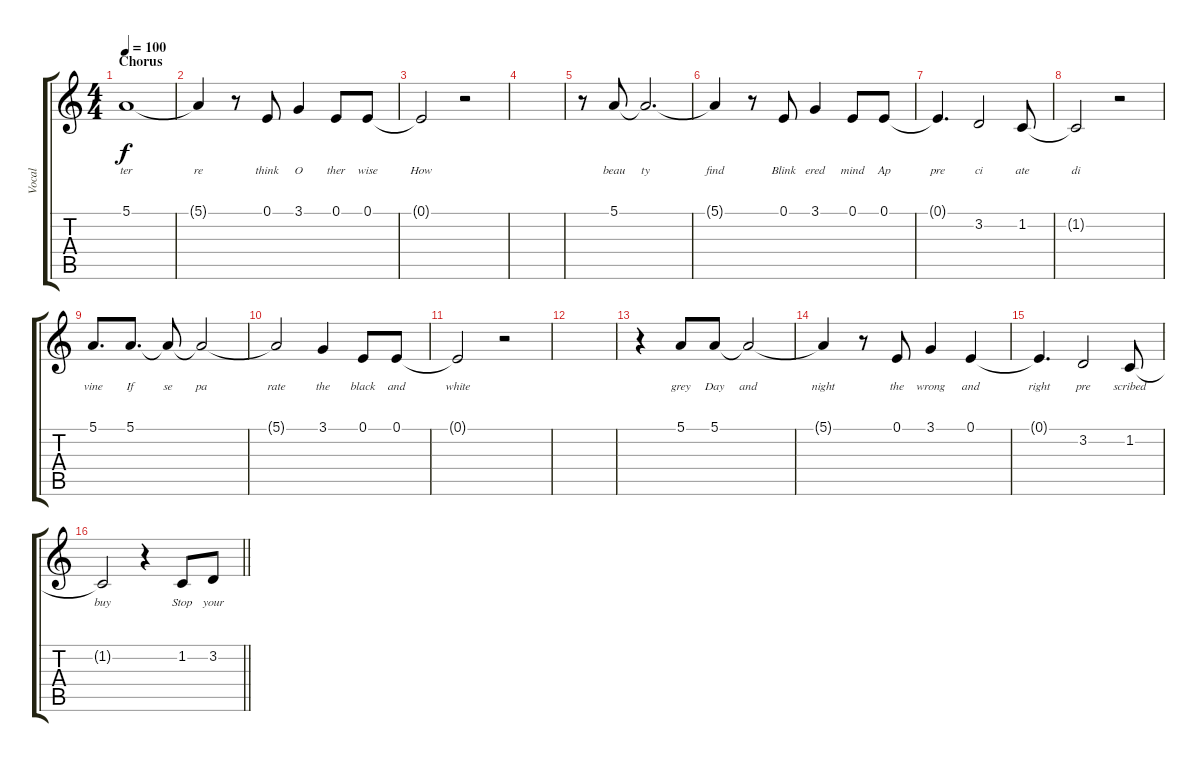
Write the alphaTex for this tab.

\track ("Vocal" "Vocal") {instrument acousticgrandpiano}
\staff {score tabs}
\tuning (E4 B3 G3 D3 A2 E2) {hide}
\ts (4 4)
\section ("" "Chorus")
\tempo 100
\clef g2
\ks c
5.1.1{lyrics (0 "ter") lyrics (1 "") lyrics (2 "") lyrics (3 "") lyrics (4 "") dy f} |
5.1{t}.4{lyrics (0 "re") lyrics (1 "") lyrics (2 "") lyrics (3 "") lyrics (4 "")} r.8 0.1.8{lyrics (0 "think") lyrics (1 "") lyrics (2 "") lyrics (3 "") lyrics (4 "")} 3.1.4{lyrics (0 "O") lyrics (1 "") lyrics (2 "") lyrics (3 "") lyrics (4 "")} 0.1.8{lyrics (0 "ther") lyrics (1 "") lyrics (2 "") lyrics (3 "") lyrics (4 "")} 0.1.8{lyrics (0 "wise") lyrics (1 "") lyrics (2 "") lyrics (3 "") lyrics (4 "")} |
0.1{t}.2{lyrics (0 "How") lyrics (1 "") lyrics (2 "") lyrics (3 "") lyrics (4 "")} r.2 |
|
r.8 5.1.8{lyrics (0 "beau") lyrics (1 "") lyrics (2 "") lyrics (3 "") lyrics (4 "")} 5.1{t}.2{d lyrics (0 "ty") lyrics (1 "") lyrics (2 "") lyrics (3 "") lyrics (4 "")} |
5.1{t}.4{lyrics (0 "find") lyrics (1 "") lyrics (2 "") lyrics (3 "") lyrics (4 "")} r.8 0.1.8{lyrics (0 "Blink") lyrics (1 "") lyrics (2 "") lyrics (3 "") lyrics (4 "")} 3.1.4{lyrics (0 "ered") lyrics (1 "") lyrics (2 "") lyrics (3 "") lyrics (4 "")} 0.1.8{lyrics (0 "mind") lyrics (1 "") lyrics (2 "") lyrics (3 "") lyrics (4 "")} 0.1.8{lyrics (0 "Ap") lyrics (1 "") lyrics (2 "") lyrics (3 "") lyrics (4 "")} |
0.1{t}.4{d lyrics (0 "pre") lyrics (1 "") lyrics (2 "") lyrics (3 "") lyrics (4 "")} 3.2.2{lyrics (0 "ci") lyrics (1 "") lyrics (2 "") lyrics (3 "") lyrics (4 "")} 1.2.8{lyrics (0 "ate") lyrics (1 "") lyrics (2 "") lyrics (3 "") lyrics (4 "")} |
1.2{t}.2{lyrics (0 "di") lyrics (1 "") lyrics (2 "") lyrics (3 "") lyrics (4 "")} r.2 |
5.1.8{d lyrics (0 "vine") lyrics (1 "") lyrics (2 "") lyrics (3 "") lyrics (4 "")} 5.1.8{d lyrics (0 "If") lyrics (1 "") lyrics (2 "") lyrics (3 "") lyrics (4 "")} 5.1{t}.8{lyrics (0 "se") lyrics (1 "") lyrics (2 "") lyrics (3 "") lyrics (4 "")} 5.1{t}.2{lyrics (0 "pa") lyrics (1 "") lyrics (2 "") lyrics (3 "") lyrics (4 "")} |
5.1{t}.2{lyrics (0 "rate") lyrics (1 "") lyrics (2 "") lyrics (3 "") lyrics (4 "")} 3.1.4{lyrics (0 "the") lyrics (1 "") lyrics (2 "") lyrics (3 "") lyrics (4 "")} 0.1.8{lyrics (0 "black") lyrics (1 "") lyrics (2 "") lyrics (3 "") lyrics (4 "")} 0.1.8{lyrics (0 "and") lyrics (1 "") lyrics (2 "") lyrics (3 "") lyrics (4 "")} |
0.1{t}.2{lyrics (0 "white") lyrics (1 "") lyrics (2 "") lyrics (3 "") lyrics (4 "")} r.2 |
|
r.4 5.1.8{lyrics (0 "grey") lyrics (1 "") lyrics (2 "") lyrics (3 "") lyrics (4 "")} 5.1.8{lyrics (0 "Day") lyrics (1 "") lyrics (2 "") lyrics (3 "") lyrics (4 "")} 5.1{t}.2{lyrics (0 "and") lyrics (1 "") lyrics (2 "") lyrics (3 "") lyrics (4 "")} |
5.1{t}.4{lyrics (0 "night") lyrics (1 "") lyrics (2 "") lyrics (3 "") lyrics (4 "")} r.8 0.1.8{lyrics (0 "the") lyrics (1 "") lyrics (2 "") lyrics (3 "") lyrics (4 "")} 3.1.4{lyrics (0 "wrong") lyrics (1 "") lyrics (2 "") lyrics (3 "") lyrics (4 "")} 0.1.4{lyrics (0 "and") lyrics (1 "") lyrics (2 "") lyrics (3 "") lyrics (4 "")} |
0.1{t}.4{d lyrics (0 "right") lyrics (1 "") lyrics (2 "") lyrics (3 "") lyrics (4 "")} 3.2.2{lyrics (0 "pre") lyrics (1 "") lyrics (2 "") lyrics (3 "") lyrics (4 "")} 1.2.8{lyrics (0 "scribed") lyrics (1 "") lyrics (2 "") lyrics (3 "") lyrics (4 "")} |
\barLineRight lightlight
1.2{t}.2{lyrics (0 "buy") lyrics (1 "") lyrics (2 "") lyrics (3 "") lyrics (4 "")} r.4 1.2.8{lyrics (0 "Stop") lyrics (1 "") lyrics (2 "") lyrics (3 "") lyrics (4 "")} 3.2.8{lyrics (0 "your") lyrics (1 "") lyrics (2 "") lyrics (3 "") lyrics (4 "")}
